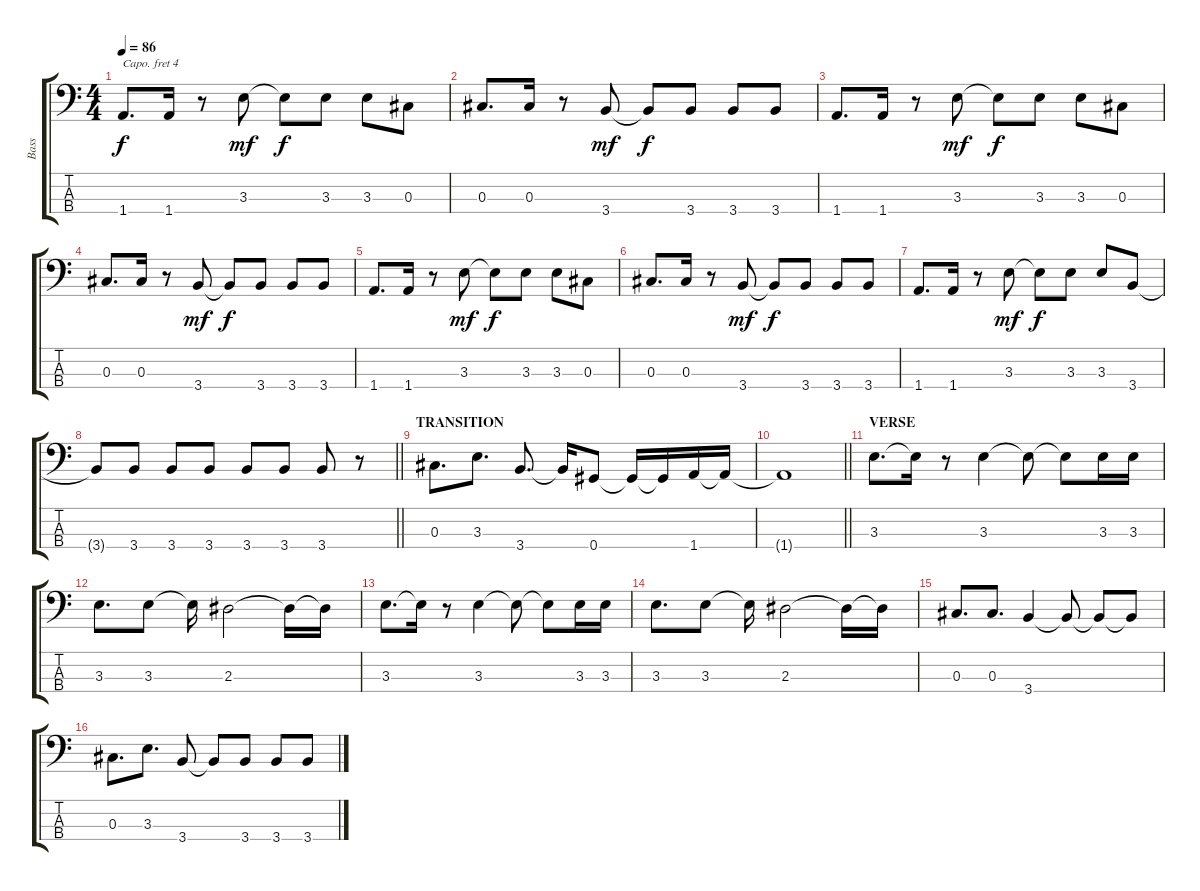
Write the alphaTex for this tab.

\track ("Bass" "Bass") {instrument acousticbass}
\staff {score tabs}
\capo 4
\tuning (G2 D2 A1 E1) {hide}
\ts (4 4)
\section ("" "")
\tempo 86
\clef f4
\ks c
1.4.8{d dy f} 1.4.16 r.8 3.3.8{dy mf} 3.3{t}.8{dy f} 3.3.8 3.3.8 0.3.8 |
0.3.8{d} 0.3.16 r.8 3.4.8{dy mf} 3.4{t}.8{dy f} 3.4.8 3.4.8 3.4.8 |
1.4.8{d} 1.4.16 r.8 3.3.8{dy mf} 3.3{t}.8{dy f} 3.3.8 3.3.8 0.3.8 |
0.3.8{d} 0.3.16 r.8 3.4.8{dy mf} 3.4{t}.8{dy f} 3.4.8 3.4.8 3.4.8 |
1.4.8{d} 1.4.16 r.8 3.3.8{dy mf} 3.3{t}.8{dy f} 3.3.8 3.3.8 0.3.8 |
0.3.8{d} 0.3.16 r.8 3.4.8{dy mf} 3.4{t}.8{dy f} 3.4.8 3.4.8 3.4.8 |
1.4.8{d} 1.4.16 r.8 3.3.8{dy mf} 3.3{t}.8{dy f} 3.3.8 3.3.8 3.4.8 |
\barLineRight lightlight
3.4{t}.8 3.4.8 3.4.8 3.4.8 3.4.8 3.4.8 3.4.8 r.8 |
\section ("" "TRANSITION")
0.3.8{d} 3.3.8{d} 3.4.8{d} 3.4{t}.16 0.4.8 0.4{t}.16 0.4{t}.16 1.4.16 1.4{t}.16 |
\barLineRight lightlight
1.4{t}.1 |
\section ("" "VERSE")
3.3.8{d} 3.3{t}.16 r.8 3.3.4 3.3{t}.8 3.3{t}.8 3.3.16 3.3.16 |
3.3.8{d} 3.3.8 3.3{t}.16 2.3.2 2.3{t}.16 2.3{t}.16 |
3.3.8{d} 3.3{t}.16 r.8 3.3.4 3.3{t}.8 3.3{t}.8 3.3.16 3.3.16 |
3.3.8{d} 3.3.8 3.3{t}.16 2.3.2 2.3{t}.16 2.3{t}.16 |
0.3.8{d} 0.3.8{d} 3.4.4 3.4{t}.8 3.4{t}.8 3.4{t}.8 |
0.3.8{d} 3.3.8{d} 3.4.8 3.4{t}.8 3.4.8 3.4.8 3.4.8
